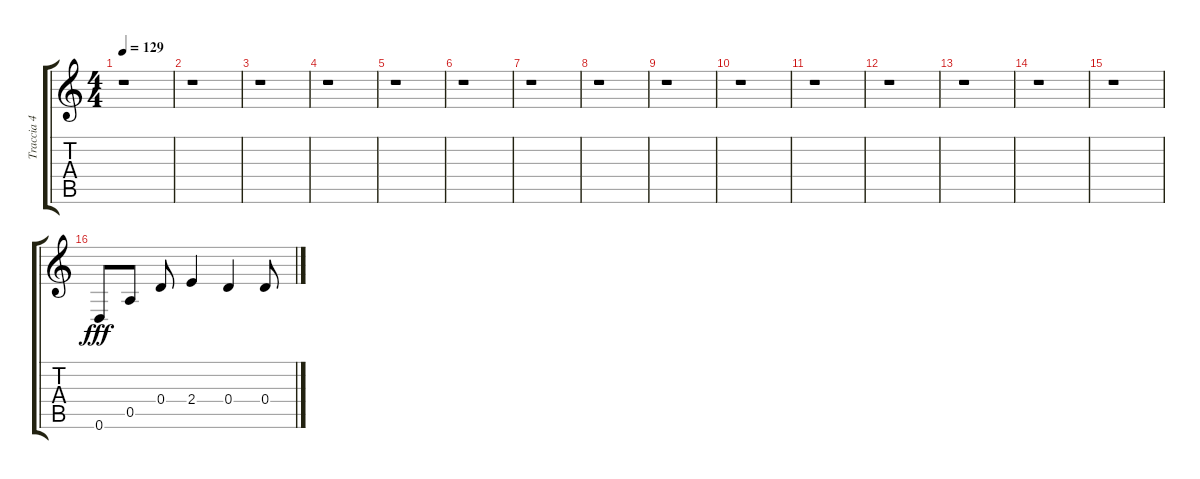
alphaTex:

\track ("Traccia 4" "Traccia 4") {instrument electricguitarclean}
\staff {score tabs}
\tuning (E4 B3 G3 D3 A2 D2) {hide}
\ts (4 4)
\tempo 129
\clef g2
\ks c
r.1{dy mf} |
r.1 |
r.1 |
r.1 |
r.1 |
r.1 |
r.1 |
r.1 |
r.1 |
r.1 |
r.1 |
r.1 |
r.1 |
r.1 |
r.1 |
0.6.8{dy fff} 0.5.8 0.4.8 2.4.4 0.4.4 0.4.8
